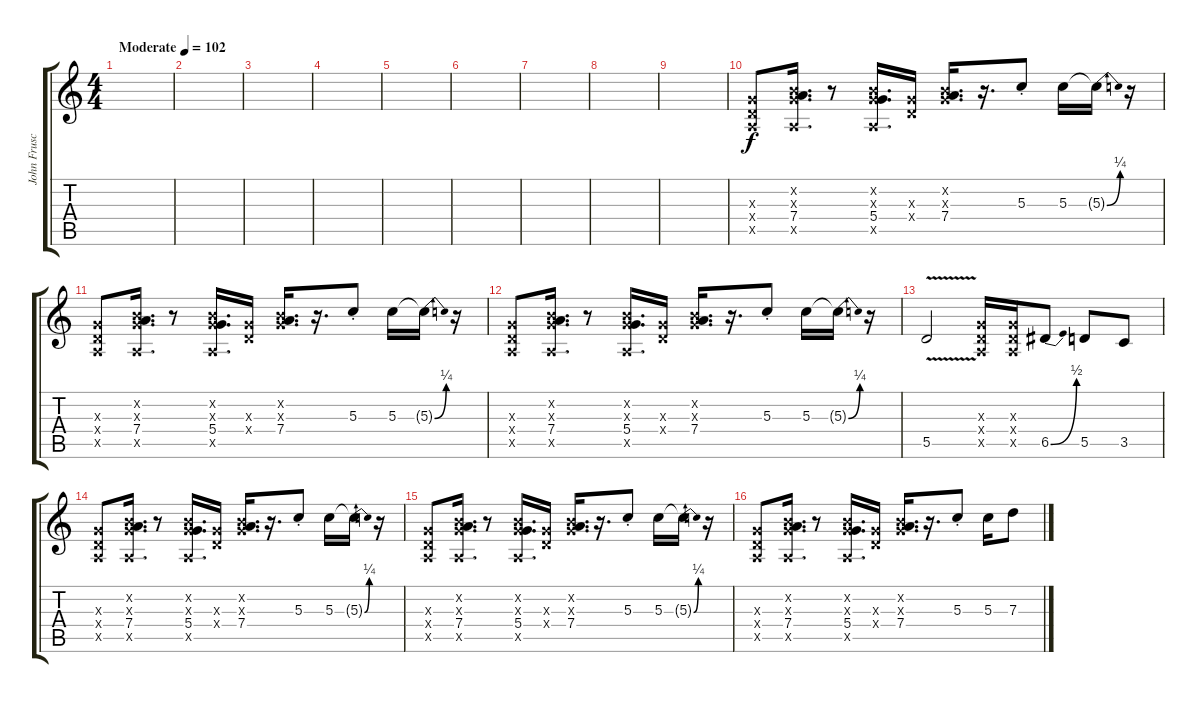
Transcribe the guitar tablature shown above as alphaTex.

\track ("John Frusciante (Guitare)" "John Frusc") {instrument electricguitarclean}
\staff {score tabs}
\tuning (E4 B3 G3 D3 A2 E2) {hide}
\ts (4 4)
\tempo (102 "Moderate")
\clef g2
\ks c
|
|
|
|
|
|
|
|
|
(0.3{x} 0.4{x} 0.5{x}).8 (0.2{x} 0.3{x} 7.4 0.5{x}).16{d} r.8 (0.2{x} 0.3{x} 5.4 0.5{x}).16{d} (0.3{x} 0.4{x}).16 (0.2{x} 0.3{x} 7.4).16{d} r.16{d} 5.3{st}.8 5.3.16 5.3{be (bend 0 0 60 1) t}.16 r.16 |
(0.3{x} 0.4{x} 0.5{x}).8 (0.2{x} 0.3{x} 7.4 0.5{x}).16{d} r.8 (0.2{x} 0.3{x} 5.4 0.5{x}).16{d} (0.3{x} 0.4{x}).16 (0.2{x} 0.3{x} 7.4).16{d} r.16{d} 5.3{st}.8 5.3.16 5.3{be (bend 0 0 60 1) t}.16 r.16 |
(0.3{x} 0.4{x} 0.5{x}).8 (0.2{x} 0.3{x} 7.4 0.5{x}).16{d} r.8 (0.2{x} 0.3{x} 5.4 0.5{x}).16{d} (0.3{x} 0.4{x}).16 (0.2{x} 0.3{x} 7.4).16{d} r.16{d} 5.3{st}.8 5.3.16 5.3{be (bend 0 0 60 1) t}.16 r.16 |
5.5{v}.2 (0.3{x} 0.4{x} 0.5{x}).16 (0.3{x} 0.4{x} 0.5{x}).16 6.5{be (bend 0 0 60 2)}.8 5.5.8 3.5.8 |
(0.3{x} 0.4{x} 0.5{x}).8 (0.2{x} 0.3{x} 7.4 0.5{x}).16{d} r.8 (0.2{x} 0.3{x} 5.4 0.5{x}).16{d} (0.3{x} 0.4{x}).16 (0.2{x} 0.3{x} 7.4).16{d} r.16{d} 5.3{st}.8 5.3.16 5.3{be (bend 0 0 60 1) t}.16 r.16 |
(0.3{x} 0.4{x} 0.5{x}).8 (0.2{x} 0.3{x} 7.4 0.5{x}).16{d} r.8 (0.2{x} 0.3{x} 5.4 0.5{x}).16{d} (0.3{x} 0.4{x}).16 (0.2{x} 0.3{x} 7.4).16{d} r.16{d} 5.3{st}.8 5.3.16 5.3{be (bend 0 0 60 1) t}.16 r.16 |
(0.3{x} 0.4{x} 0.5{x}).8 (0.2{x} 0.3{x} 7.4 0.5{x}).16{d} r.8 (0.2{x} 0.3{x} 5.4 0.5{x}).16{d} (0.3{x} 0.4{x}).16 (0.2{x} 0.3{x} 7.4).16{d} r.16{d} 5.3{st}.8 5.3.16 7.3.8
